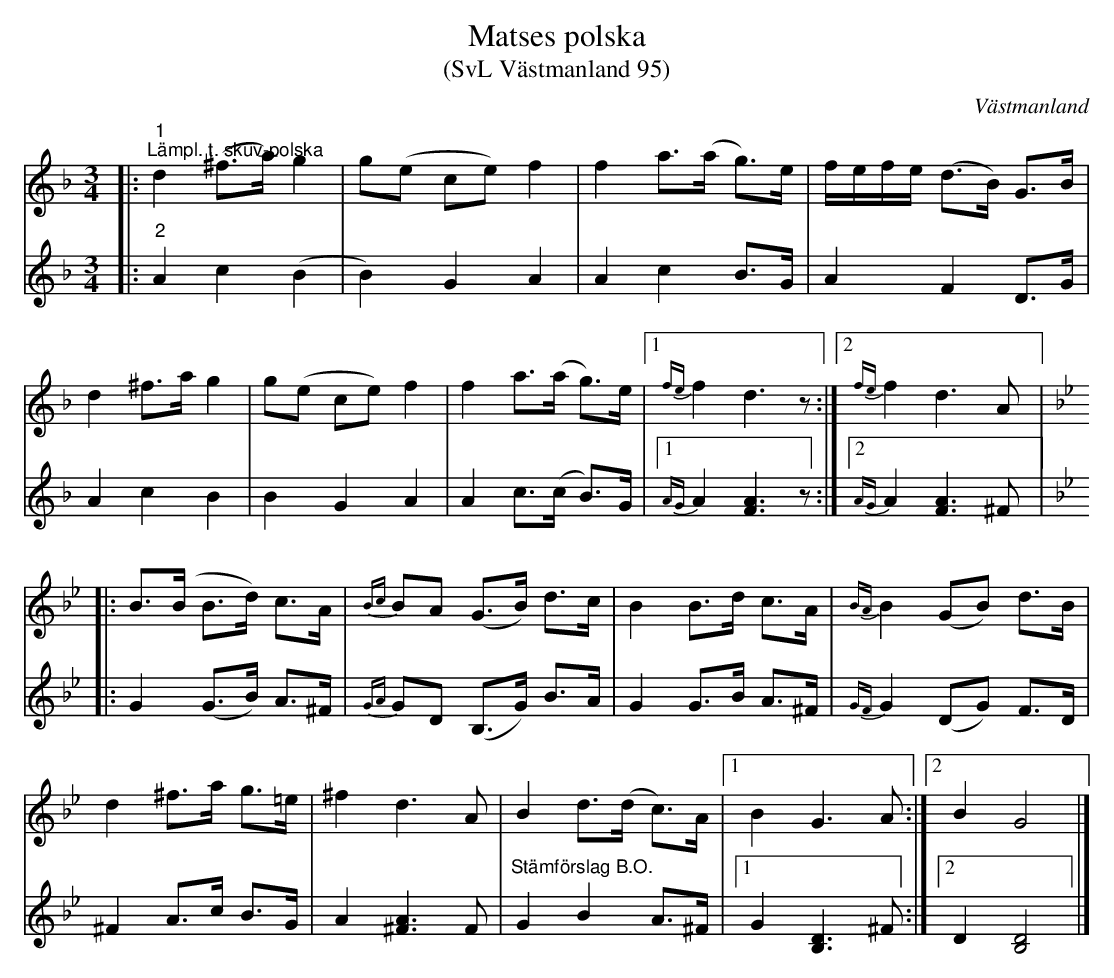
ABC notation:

X:1
T:Matses polska
T:(SvL Västmanland 95)
O:Västmanland
L:1/8
M:3/4
K:Dm
V:1
|:"^1""^Lämpl. t. skuv-polska" d2 (^f>a) g2 | g(e ce) f2 | f2 a>(a g>)e | f/e/f/e/ (d>B) G>B |
d2 ^f>a g2 | g(e ce) f2 | f2 a>(a g>)e |1{fe} f2 d3 z :|2{fe} f2 d3 A |:
[K:Bb] B>(B B>d) c>A | {Bc} BA (G>B) d>c | B2 B>d c>A |{BA} B2 (GB) d>B |
d2 ^f>a g>=e | ^f2 d3 A | B2 d>(d c>)A |1 B2 G3 A :|2 B2 G4 |]
V:2
|:"^2" A2 c2 (B2 | B2) G2 A2 | A2 c2 B>G | A2 F2 D>G | A2 c2 B2 | B2 G2 A2 | A2 c>(c B>)G |1 {AG} A2 [FA]3 z :|2{AG} A2 [FA]3 ^F |:
[K:Bb] G2 (G>B) A>^F |{GA} GD (B,>G) B>A | G2 G>B A>^F | {GF} G2 (DG) F>D |
^F2 A>c B>G | A2 [^FA]3 F |"^Stämförslag B.O." G2 B2 A>^F |1 G2 [B,D]3 ^F :|2 D2 [B,D]4 |]
